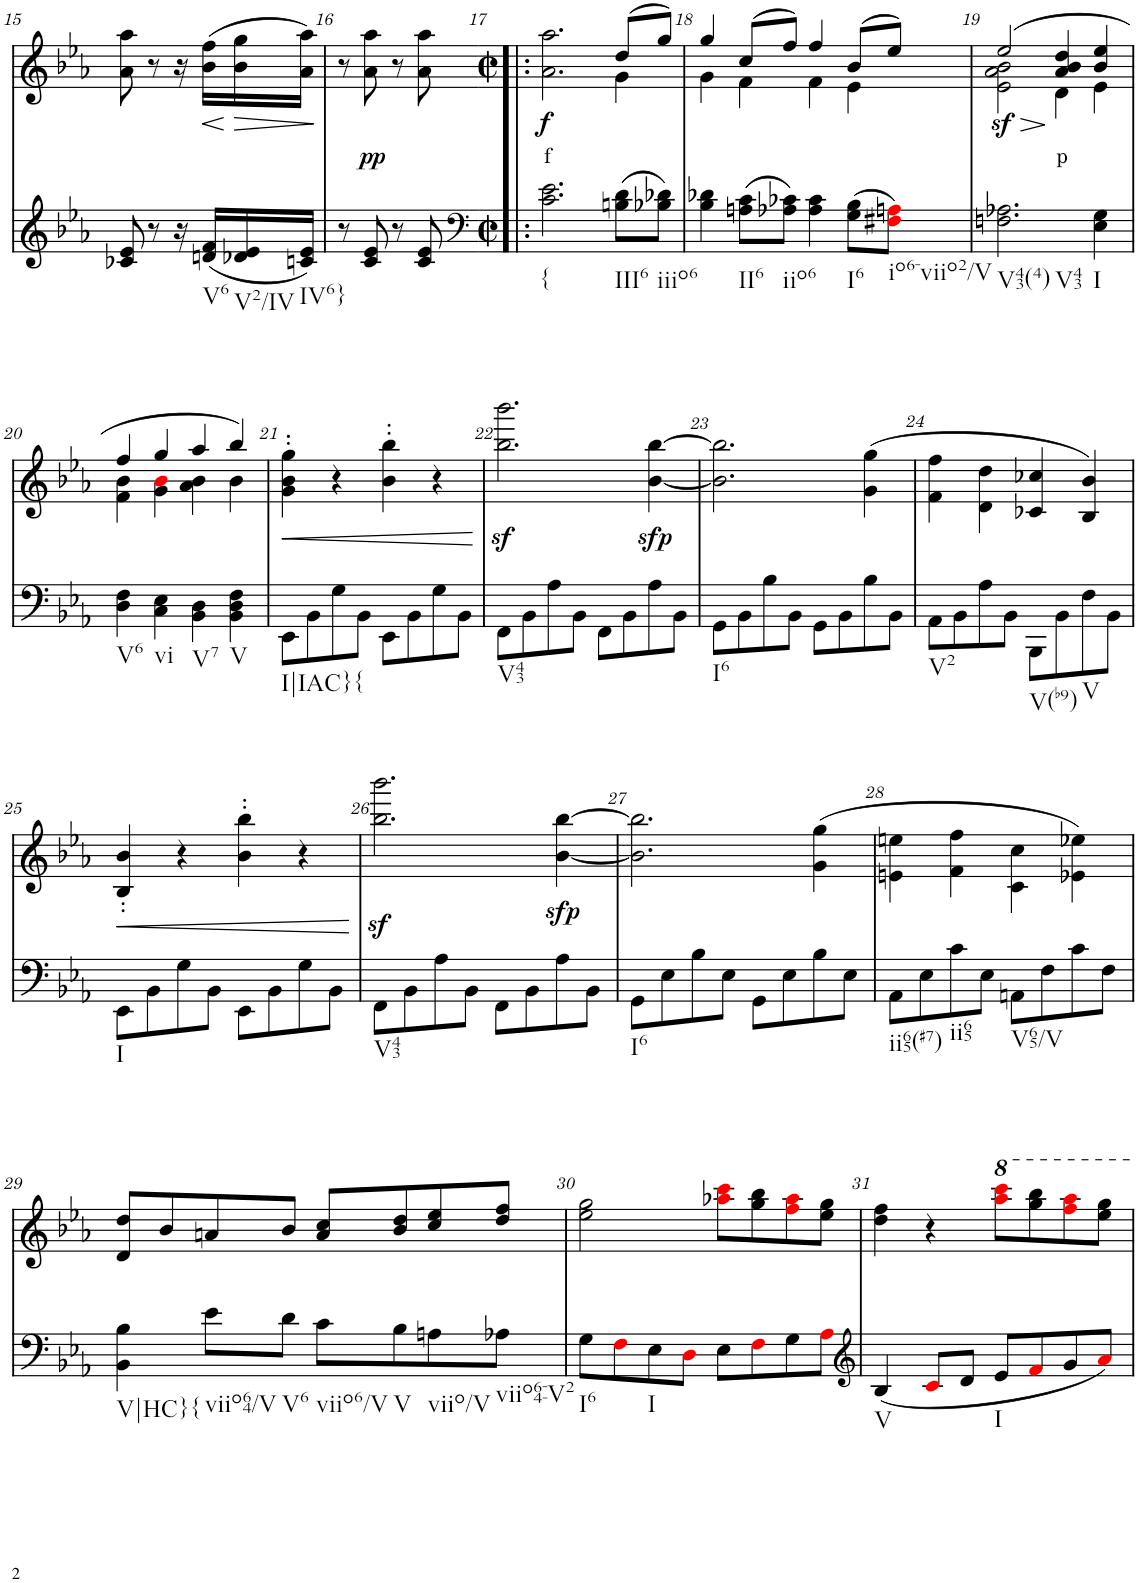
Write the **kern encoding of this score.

**kern	**kern	**text	**dynam
*part2	*part1	*part1	*part1
*staff2	*staff1	*staff1	*staff1
*I"piano	*I"piano	*	*
*I'Pno	*I'Pno	*	*
!!LO:PB:g=z
*clefG2	*clefG2	*	*
*k[b-e-a-]	*k[b-e-a-]	*	*
*E-:	*E-:	*	*
*M2/4	*M2/4	*	*
=15	=15	=15	=15
8c-X/ 8e-/	8a-\ 8aa-\	.	.
8r	8r	.	.
16r	16r	.	.
!LO:TX:b:t=V6	!	!	!
!	!	!	!LO:HP:b
(16dn/ 16f/LL	(16b-\ 16ff\LL	.	<
!LO:TX:b:t=V2/IV	!	!	!
!	!	!	!LO:HP:n=1:b
16d-X/ 16e-/	16b-\ 16gg\	.	[ >
!LO:TX:b:t=IV6}	!	!	!
16cn/ 16e-/JJ)	16a-\ 16aa-\JJ)	.	.
.	.	.	]
=16	=16	=16	=16
8r	8r	.	.
!	!	!LO:LY:b	!
8c/ 8e-/	8a-\ 8aa-\	.	.
8r	8r	.	.
8c/ 8e-/	8a-\ 8aa-\	.	.
=17!|:	=17!|:	=17!|:	=17!|:
*clefF4	*	*	*
*M2/2	*M2/2	*	*
*met(c|)	*met(c|)	*	*
*	*^	*	*
!LO:TX:b:t={	!	!	!	!
!	!	!	!LO:LY:b	!LO:DY:b
2.c\ 2.e-\	2.a-\ 2.aa-\	2.ryy	f	f
!LO:TX:b:t=III6	!	!	!	!
(8Bn\ 8d\L	(8dd/L	4g\	.	.
!LO:TX:b:t=iiio6	!	!	!	!
8B-X\ 8d-X\J)	8gg/J)	.	.	.
=18	=18	=18	=18	=18
4B-\ 4d-X\	4gg/	4g\	.	.
!LO:TX:b:t=II6	!	!	!	!
(8An\ 8c\L	(8cc/L	4f\	.	.
!LO:TX:b:t=iio6	!	!	!	!
8A-X\ 8c-X\J)	8ff/J)	.	.	.
4A-\ 4c-\	4ff/	4f\	.	.
!LO:TX:b:t=I6	!	!	!	!
(8G\ 8B-\L	(8b-/L	4e-\	.	.
!LO:TX:b:t=io6-viio2/V	!	!	!	!
8F#Xi\ 8Ani\J)	8ee-/J)	.	.	.
=19	=19	=19	=19	=19
!LO:TX:b:t=V43(4)	!	!	!	!
!LO:TX:b:t=V43	!	!	!	!
!	!	!	!	!LO:HP:b
!	!	!	!	!LO:DY:n=1:b
2.Fn\ 2.A-X\	(2ee-/	2e-\ 2a-\ 2b-\	.	> sf
!	!	!	!LO:LY:b	!
.	4a-/ 4b-/ 4dd/	4d\	p	]
!LO:TX:b:t=I	!	!	!	!
4E-\ 4G\	4b-/ 4ee-/	4e-\	.	.
!!LO:LB:g=z	!!
=20	=20	=20	=20	=20
!LO:TX:b:t=V6	!	!	!	!
4D\ 4F\	4ff/	4f\ 4b-\	.	.
!LO:TX:b:t=vi	!	!	!	!
4C\ 4E-\	4gg/	4g\ 4b-i\	.	.
!LO:TX:b:t=V7	!	!	!	!
4BB-\ 4D\	4aa-/	4a-\ 4b-\	.	.
!LO:TX:b:t=V	!	!	!	!
4BB-\ 4D\ 4F\	4bb-/)	4b-\	.	.
=21	=21	=21	=21	=21
!LO:TX:b:t=I|IAC}{	!	!	!	!
!	!	!	!	!LO:HP:b
*	*v	*v	*	*
8EE-\L	4g\' 4b-\' 4gg\'	.	<
8BB-\	.	.	.
8G\	4r	.	.
8BB-\J	.	.	.
8EE-\L	4b-\' 4bb-\'	.	.
8BB-\	.	.	.
8G\	4r	.	.
8BB-\J	.	.	.
.	.	.	[
=22	=22	=22	=22
!LO:TX:b:t=V43	!	!	!
8FF\L	2.bb-\z< 2.bbb-\z<	.	.
8BB-\	.	.	.
8A-\	.	.	.
8BB-\J	.	.	.
8FF\L	.	.	.
8BB-\	.	.	.
!	!	!	!LO:DY:b
8A-\	[4b-\ [4bb-\	.	sfp
8BB-\J	.	.	.
=23	=23	=23	=23
!LO:TX:b:t=I6	!	!	!
8GG\L	2.b-\] 2.bb-\]	.	.
8BB-\	.	.	.
8B-\	.	.	.
8BB-\J	.	.	.
8GG\L	.	.	.
8BB-\	.	.	.
8B-\	(4g\ 4gg\	.	.
8BB-\J	.	.	.
=24	=24	=24	=24
!LO:TX:b:t=V2	!	!	!
8AA-\L	4f\ 4ff\	.	.
8BB-\	.	.	.
8A-\	4d\ 4dd\	.	.
8BB-\J	.	.	.
!LO:TX:b:t=V(b9)	!	!	!
8BBB-\L	4c-X/ 4cc-X/	.	.
8BB-\	.	.	.
!LO:TX:b:t=V	!	!	!
8F\	4B-/ 4b-/)	.	.
8BB-\J	.	.	.
!!LO:LB:g=z
=25	=25	=25	=25
!LO:TX:b:t=I	!	!	!
!	!	!	!LO:HP:b
8EE-\L	4B-/' 4b-/'	.	<
8BB-\	.	.	.
8G\	4r	.	.
8BB-\J	.	.	.
8EE-\L	4b-\' 4bb-\'	.	.
8BB-\	.	.	.
8G\	4r	.	.
8BB-\J	.	.	.
.	.	.	[
=26	=26	=26	=26
!LO:TX:b:t=V43	!	!	!
8FF\L	2.bb-\z< 2.bbb-\z<	.	.
8BB-\	.	.	.
8A-\	.	.	.
8BB-\J	.	.	.
8FF\L	.	.	.
8BB-\	.	.	.
!	!	!	!LO:DY:b
8A-\	[4b-\ [4bb-\	.	sfp
8BB-\J	.	.	.
=27	=27	=27	=27
!LO:TX:b:t=I6	!	!	!
8GG\L	2.b-\] 2.bb-\]	.	.
8E-\	.	.	.
8B-\	.	.	.
8E-\J	.	.	.
8GG\L	.	.	.
8E-\	.	.	.
8B-\	(4g\ 4gg\	.	.
8E-\J	.	.	.
=28	=28	=28	=28
!LO:TX:b:t=ii65(#7)	!	!	!
8AA-\L	4en\ 4een\	.	.
8E-\	.	.	.
!LO:TX:b:t=ii65	!	!	!
8c\	4f\ 4ff\	.	.
8E-\J	.	.	.
!LO:TX:b:t=V65/V	!	!	!
8AAn\L	4c\ 4cc\	.	.
8F\	.	.	.
8c\	4e-X\ 4ee-X\)	.	.
8F\J	.	.	.
!!LO:LB:g=z
=29	=29	=29	=29
!LO:TX:b:t=V|HC}{	!	!	!
4BB-\ 4B-\	8d/ 8dd/L	.	.
.	8b-/	.	.
!LO:TX:b:t=viio64/V	!	!	!
8e-\L	8an/	.	.
!LO:TX:b:t=V6	!	!	!
8d\J	8b-/J	.	.
!LO:TX:b:t=viio6/V	!	!	!
8c\L	8a/ 8cc/L	.	.
!LO:TX:b:t=V	!	!	!
8B-\	8b-/ 8dd/	.	.
!LO:TX:b:t=viio/V	!	!	!
8An\	8cc/ 8ee-/	.	.
!LO:TX:b:t=viio64-V2	!	!	!
8A-X\J	8dd/ 8ff/J	.	.
=30	=30	=30	=30
!LO:TX:b:t=I6	!	!	!
8G\L	2ee-\ 2gg\	.	.
8Fi\	.	.	.
!LO:TX:b:t=I	!	!	!
8E-\	.	.	.
8Di\J	.	.	.
8E-\L	8aa-Xi\ 8ccci\L	.	.
8Fi\	8gg\ 8bb-\	.	.
8G\	8ffi\ 8aa-i\	.	.
8A-i\J	8ee-\ 8gg\J	.	.
=31	=31	=31	=31
*clefG2	*	*	*
!LO:TX:b:t=V	!	!	!
(4B-/	4dd\ 4ff\	.	.
8ci/L	4r	.	.
8d/J	.	.	.
!LO:TX:b:t=I	!	!	!
8e-/L	8aaa-i\ 8cccci\L	.	.
8fi/	8ggg\ 8bbb-\	.	.
8g/	8fffi\ 8aaa-i\	.	.
8a-i/J)	8eee-\ 8ggg\J	.	.
=	=	=	=
*-	*-	*-	*-
